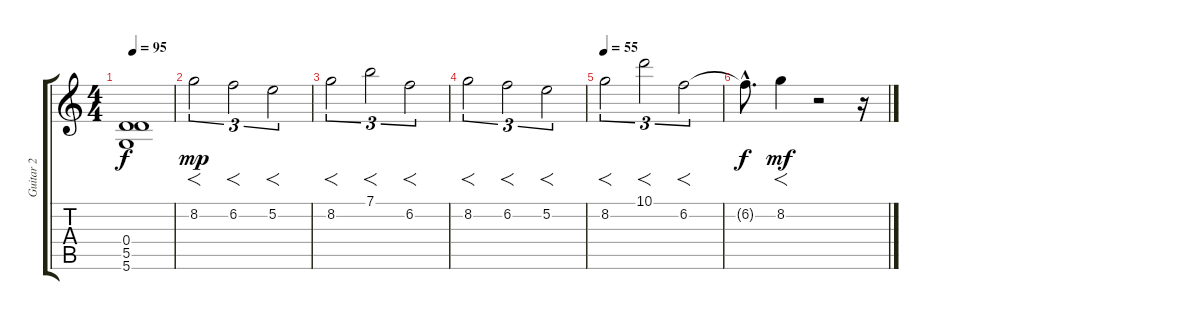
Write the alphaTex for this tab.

\track ("Guitar 2" "Guitar 2") {instrument distortionguitar}
\staff {score tabs}
\tuning (E4 B3 G3 D3 A2 D2) {hide}
\ts (4 4)
\tempo 95
\clef g2
\ks c
(0.4 5.5{t} 5.6{t}).1{dy f} |
8.2.2{f tu (3 2) dy mp volume 14 balance 5 instrument distortionguitar} 6.2.2{f tu (3 2)} 5.2.2{f tu (3 2)} |
8.2.2{f tu (3 2) volume 14 balance 5 instrument distortionguitar} 7.1.2{f tu (3 2)} 6.2.2{f tu (3 2)} |
8.2.2{f tu (3 2) volume 14 balance 5 instrument distortionguitar} 6.2.2{f tu (3 2)} 5.2.2{f tu (3 2)} |
\tempo 55
8.2.2{f tu (3 2) volume 14 balance 5 instrument distortionguitar} 10.1.2{f tu (3 2)} 6.2.2{f tu (3 2)} |
6.2{hac t}.8{d dy f} 8.2.4{f dy mf} r.2 r.16
